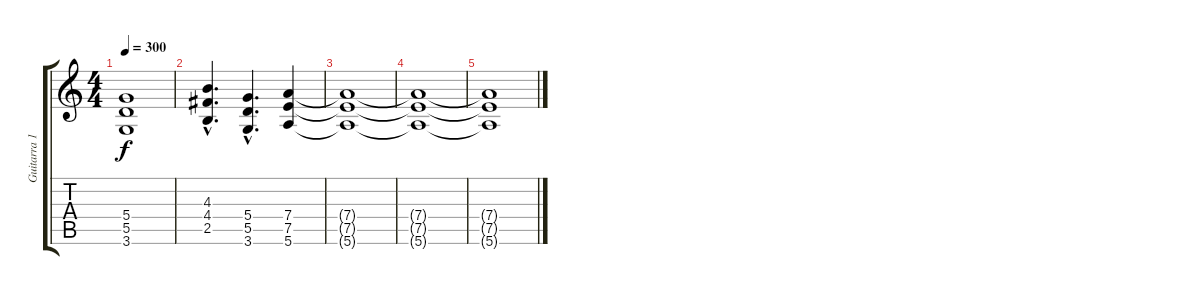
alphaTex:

\track ("Guitarra 1 - Mathias" "Guitarra 1") {instrument distortionguitar}
\staff {score tabs}
\tuning (E4 B3 G3 D3 A2 E2) {hide}
\ts (4 4)
\tempo 300
\clef g2
\ks c
(5.4{t} 5.5{t} 3.6{t}).1{dy f} |
(4.3{hac} 4.4{hac} 2.5{hac}).4{d} (5.4{hac} 5.5{hac} 3.6{hac}).4{d} (7.4 7.5 5.6).4 |
(7.4{t} 7.5{t} 5.6{t}).1 |
(7.4{t} 7.5{t} 5.6{t}).1{volume 5} |
(7.4{t} 7.5{t} 5.6{t}).1
